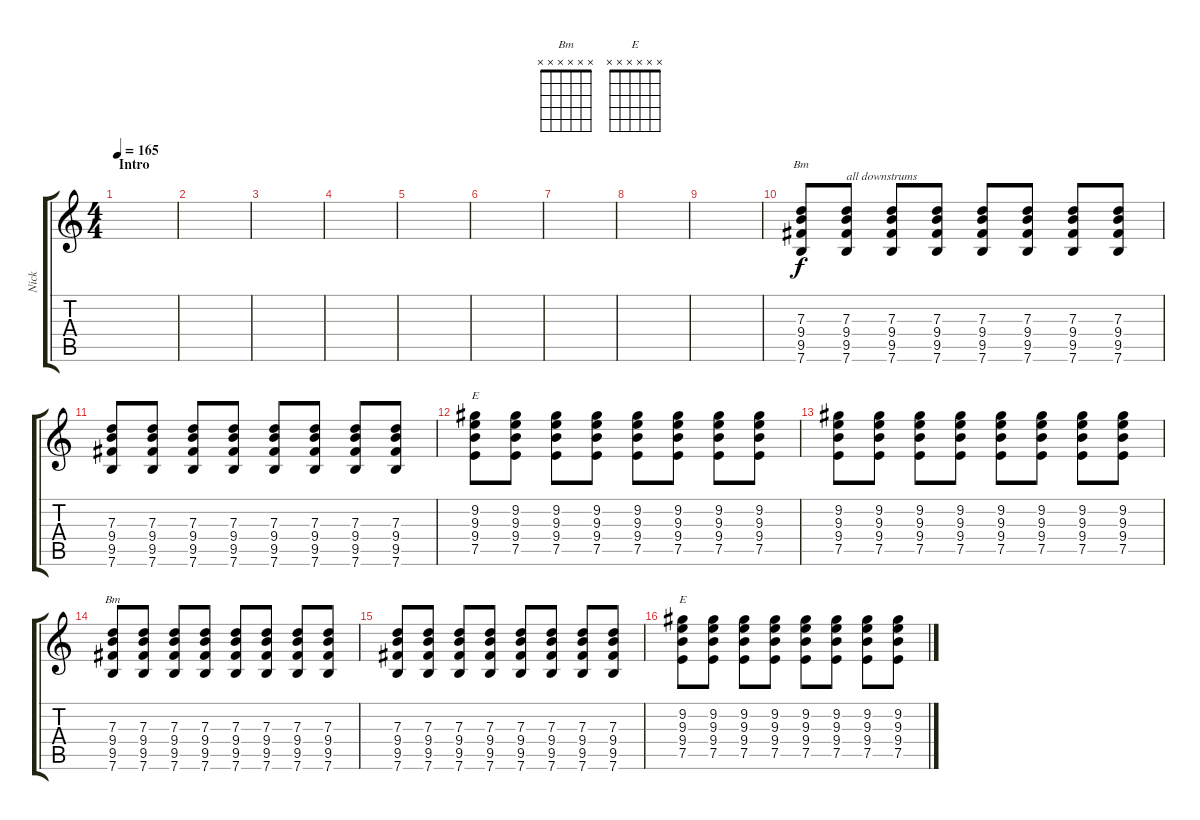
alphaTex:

\track ("Nick" "Nick") {instrument overdrivenguitar}
\staff {score tabs}
\tuning (E4 B3 G3 D3 A2 E2) {hide}
\chord ("Bm" x x 7 9 9 7) {firstfret 7}
\chord ("E" x 9 9 9 7 x) {firstfret 7 barre 9}
\chord ("Bm" x x x x x x)
\chord ("E" x x x x x x)
\ts (4 4)
\section ("" "Intro")
\tempo 165
\clef g2
\ks c
|
|
|
|
|
|
|
|
|
(7.3 9.4 9.5 7.6).8{ch "Bm"} (7.3 9.4 9.5 7.6).8{txt "all downstrums"} (7.3 9.4 9.5 7.6).8 (7.3 9.4 9.5 7.6).8 (7.3 9.4 9.5 7.6).8 (7.3 9.4 9.5 7.6).8 (7.3 9.4 9.5 7.6).8 (7.3 9.4 9.5 7.6).8 |
(7.3 9.4 9.5 7.6).8 (7.3 9.4 9.5 7.6).8 (7.3 9.4 9.5 7.6).8 (7.3 9.4 9.5 7.6).8 (7.3 9.4 9.5 7.6).8 (7.3 9.4 9.5 7.6).8 (7.3 9.4 9.5 7.6).8 (7.3 9.4 9.5 7.6).8 |
(9.2 9.3 9.4 7.5).8{ch "E"} (9.2 9.3 9.4 7.5).8 (9.2 9.3 9.4 7.5).8 (9.2 9.3 9.4 7.5).8 (9.2 9.3 9.4 7.5).8 (9.2 9.3 9.4 7.5).8 (9.2 9.3 9.4 7.5).8 (9.2 9.3 9.4 7.5).8 |
(9.2 9.3 9.4 7.5).8 (9.2 9.3 9.4 7.5).8 (9.2 9.3 9.4 7.5).8 (9.2 9.3 9.4 7.5).8 (9.2 9.3 9.4 7.5).8 (9.2 9.3 9.4 7.5).8 (9.2 9.3 9.4 7.5).8 (9.2 9.3 9.4 7.5).8 |
(7.3 9.4 9.5 7.6).8{ch "Bm"} (7.3 9.4 9.5 7.6).8 (7.3 9.4 9.5 7.6).8 (7.3 9.4 9.5 7.6).8 (7.3 9.4 9.5 7.6).8 (7.3 9.4 9.5 7.6).8 (7.3 9.4 9.5 7.6).8 (7.3 9.4 9.5 7.6).8 |
(7.3 9.4 9.5 7.6).8 (7.3 9.4 9.5 7.6).8 (7.3 9.4 9.5 7.6).8 (7.3 9.4 9.5 7.6).8 (7.3 9.4 9.5 7.6).8 (7.3 9.4 9.5 7.6).8 (7.3 9.4 9.5 7.6).8 (7.3 9.4 9.5 7.6).8 |
(9.2 9.3 9.4 7.5).8{ch "E"} (9.2 9.3 9.4 7.5).8 (9.2 9.3 9.4 7.5).8 (9.2 9.3 9.4 7.5).8 (9.2 9.3 9.4 7.5).8 (9.2 9.3 9.4 7.5).8 (9.2 9.3 9.4 7.5).8 (9.2 9.3 9.4 7.5).8
